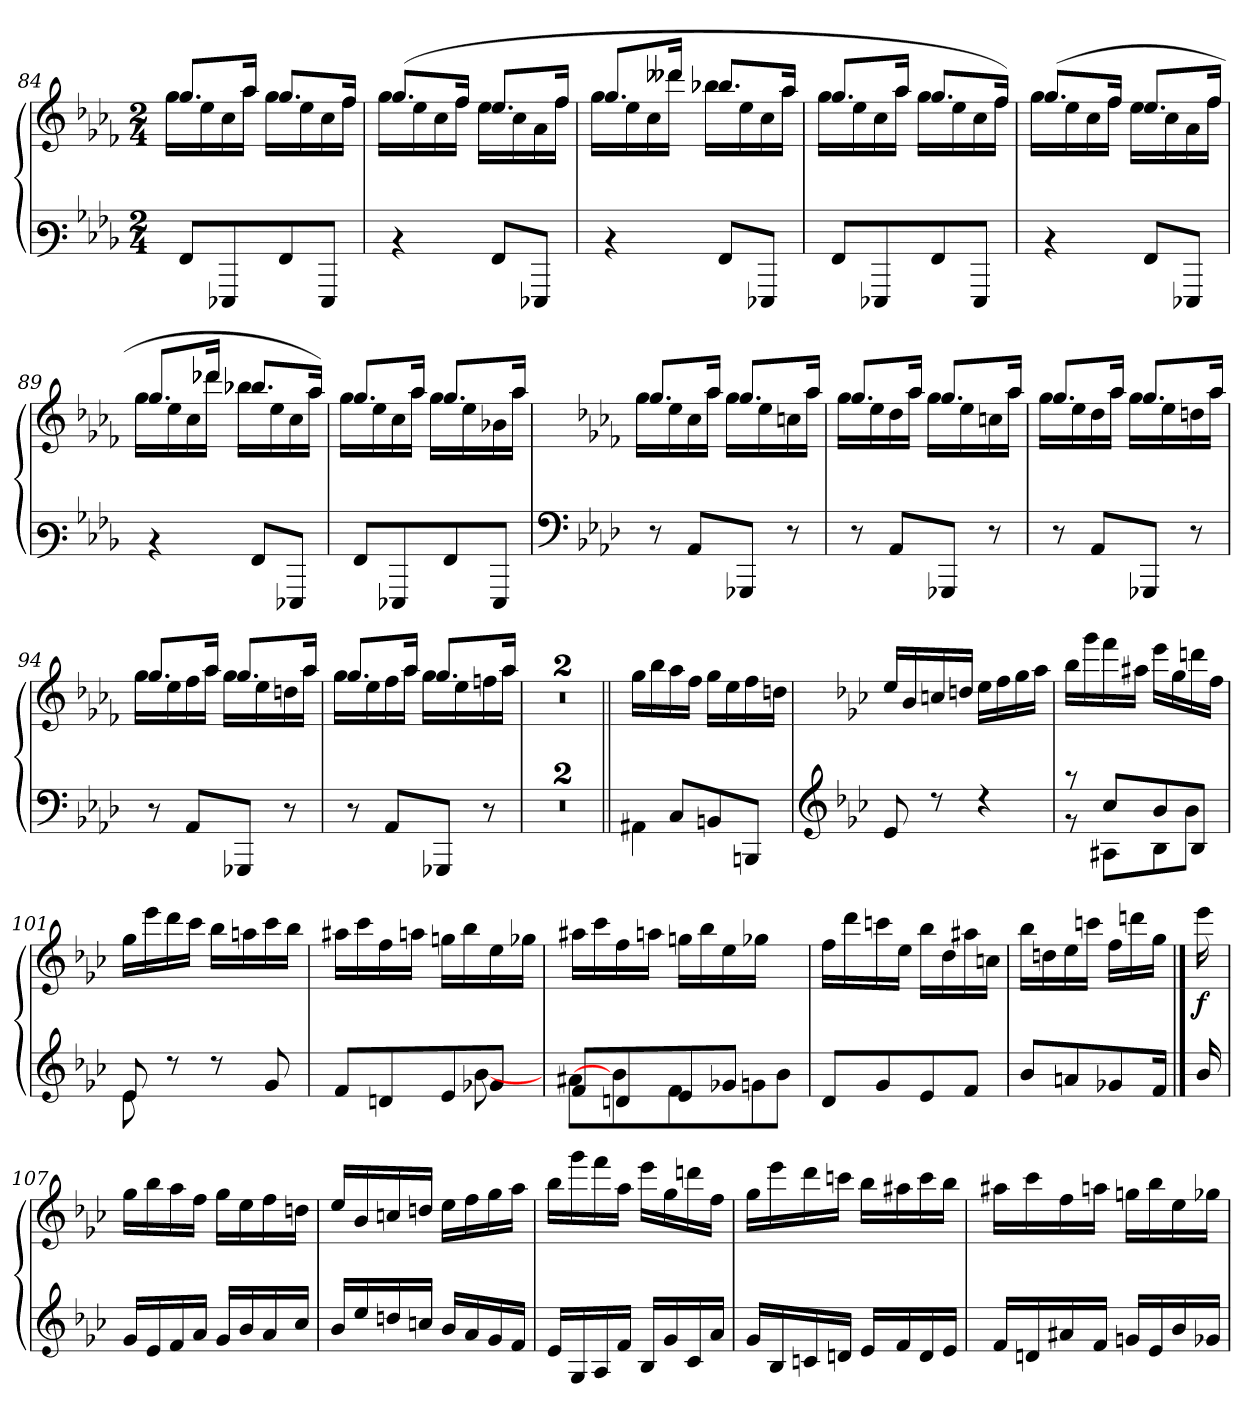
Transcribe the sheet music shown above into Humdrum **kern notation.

**kern	**kern	**dynam
*part1	*part1	*part1
*staff2	*staff1	*staff1/2
*clefF3	*clefG3	*
*k[b-e-a-d-]	*k[b-e-a-d-]	*
*M2/4	*M2/4	*
=84	=84	=84
*	*^	*
8AA-/L	8.ee-/L	16ee-\LL	.
.	.	16cc\	.
8GGG-X/	.	16a-\	.
.	16ff/Jk	16ff\JJ	.
8AA-/	8.ee-/L	16ee-\LL	.
.	.	16cc\	.
8GGG-/J	.	16a-\	.
.	16dd-/Jk	16dd-\JJ	.
=85	=85	=85	=85
4rD	(>8.ee-/L	16ee-\LL	.
.	.	16cc\	.
.	.	16a-\	.
.	16dd-/Jk	16dd-\JJ	.
8AA-/L	8.cc/L	16cc\LL	.
.	.	16a-\	.
8GGG-X/J	.	16f\	.
.	16dd-/Jk	16dd-\JJ	.
=86	=86	=86	=86
4rD	8.ee-/L	16ee-\LL	.
.	.	16cc\	.
.	.	16a-\	.
.	16bb--X/Jk	16bb--X\JJ	.
8AA-/L	8.gg-X/L	16gg-X\LL	.
.	.	16cc\	.
8GGG-X/J	.	16a-\	.
.	16ff/Jk	16ff\JJ	.
!!LO:LB:g=z	!!
=87	=87	=87	=87
8AA-/L	8.ee-/L	16ee-\LL	.
.	.	16cc\	.
8GGG-X/	.	16a-\	.
.	16ff/Jk	16ff\JJ	.
8AA-/	8.ee-/L	16ee-\LL	.
.	.	16cc\	.
8GGG-/J	.	16a-\	.
.	16dd-/Jk)	16dd-\JJ	.
=88	=88	=88	=88
4rD	(>8.ee-/L	16ee-\LL	.
.	.	16cc\	.
.	.	16a-\	.
.	16dd-/Jk	16dd-\JJ	.
8AA-/L	8.cc/L	16cc\LL	.
.	.	16a-\	.
8GGG-X/J	.	16f\	.
.	16dd-/Jk	16dd-\JJ	.
=89	=89	=89	=89
4rD	8.ee-/L	16ee-\LL	.
.	.	16cc\	.
.	.	16a-\	.
.	16bb-X/Jk	16bb-X\JJ	.
8AA-/L	8.gg-X/L	16gg-X\LL	.
.	.	16cc\	.
8GGG-X/J	.	16a-\	.
.	16ff/Jk)	16ff\JJ	.
=90	=90	=90	=90
8AA-/L	8.ee-/L	16ee-\LL	.
.	.	16cc\	.
8GGG-X/	.	16a-\	.
.	16ff/Jk	16ff\JJ	.
8AA-/	8.ee-/L	16ee-\LL	.
.	.	16cc\	.
8GGG-/J	.	16g-\	.
.	16ff/Jk	16ff\JJ	.
!!LO:PB:g=z	!!
=91	=91	=91	=91
*clefF4	*	*	*
*k[b-e-a-d-]	*k[b-e-a-d-]	*	*
8r	8.ee-/L	16ee-\LL	.
.	.	16cc\	.
8AA-/L	.	16a-\	.
.	16ff/Jk	16ff\JJ	.
8GGG-X/J	8.ee-/L	16ee-\LL	.
.	.	16cc\	.
8r	.	16an\	.
.	16ff/Jk	16ff\JJ	.
=92	=92	=92	=92
8r	8.ee-/L	16ee-\LL	.
.	.	16cc\	.
8AA-/L	.	16b-\	.
.	16ff/Jk	16ff\JJ	.
8GGG-X/J	8.ee-/L	16ee-\LL	.
.	.	16cc\	.
8r	.	16an\	.
.	16ff/Jk	16ff\JJ	.
=93	=93	=93	=93
8r	8.ee-/L	16ee-\LL	.
.	.	16cc\	.
8AA-/L	.	16b-\	.
.	16ff/Jk	16ff\JJ	.
8GGG-X/J	8.ee-/L	16ee-\LL	.
.	.	16cc\	.
8r	.	16bn\	.
.	16ff/Jk	16ff\JJ	.
=94	=94	=94	=94
8r	8.ee-/L	16ee-\LL	.
.	.	16cc\	.
8AA-/L	.	16dd-\	.
.	16ff/Jk	16ff\JJ	.
8GGG-X/J	8.ee-/L	16ee-\LL	.
.	.	16cc\	.
8r	.	16bn\	.
.	16ff/Jk	16ff\JJ	.
!!LO:LB:g=z	!!
=95	=95	=95	=95
8r	8.ee-/L	16ee-\LL	.
.	.	16cc\	.
8AA-/L	.	16dd-\	.
.	16ff/Jk	16ff\JJ	.
8GGG-X/J	8.ee-/L	16ee-\LL	.
.	.	16cc\	.
8r	.	16ddn\	.
.	16ff/Jk	16ff\JJ	.
*	*v	*v	*
=96	=96	=96
2r	2r	.
=97	=97	=97
2r	2r	.
=98||	=98||	=98||
8AA#X\J	16ee-\LL	.
.	16gg\	.
8C/L	16ff\	.
.	16dd-\JJ	.
8BBn/	16ee-\LL	.
.	16cc\	.
8BBB/J	16dd-\	.
.	16bn\JJ	.
!!LO:LB:g=z
=99	=99	=99
*clefG3	*	*
*k[b-e-a-]	*k[b-e-a-]	*
8c/	16cc/LL	.
.	16g/	.
8rb	16an/	.
.	16bn/JJ	.
4rb	16cc\LL	.
.	16dd\	.
.	16ee-\	.
.	16ff\JJ	.
=100	=100	=100
*^	*	*
8rff	8re	16gg\LL	.
.	.	16eee-\	.
8a-/L	8F#X\L	16ddd\	.
.	.	16ff#X\JJ	.
8g/	8G\	16ccc\LL	.
.	.	16ee-\	.
8G/J	8g\J	16bbn\	.
.	.	16dd\JJ	.
=101	=101	=101	=101
8c/	8c\	16ee-\LL	.
.	.	16ccc\	.
4.ryy	8rb	16bb-\	.
.	.	16aa-\JJ	.
.	8rb	16gg\LL	.
.	.	16ffn\	.
.	8e-/	16aa-\	.
.	.	16gg\JJ	.
=102	=102	=102	=102
8d/L	4.ryy	16ff#X\LL	.
.	.	16aa-\	.
8Bn/	.	16dd\	.
.	.	16ffn\JJ	.
8c/	.	16een\LL	.
.	.	16gg\	.
8e-X/J	[8g\	16cc\	.
.	.	16ee-X\JJ	.
!!LO:LB:g=z
=103	=103	=103	=103
8d/L	8f#X\L	16ff#X\LL	.
.	.	16aa-\	.
8Bn/	8g\]	16dd\	.
.	.	16ffn\JJ	.
8c/	8d\	16een\LL	.
.	.	16gg\	.
8e-X/J	8en\	16cc\	.
.	.	16ee-X\JJ	.
8ryy	8g\J	8ryy	.
*v	*v	*	*
=104	=104	=104
8B-/L	16dd\LL	.
.	16bb-\	.
8e-/	16aan\	.
.	16cc\JJ	.
8c/	16gg\LL	.
.	16b-\	.
8d/J	16ff#X\	.
.	16an\JJ	.
=105	=105	=105
8g/L	16gg\LL	.
.	16bn\	.
8fn/	16cc\	.
.	16aan\JJ	.
8e-X/	16dd\LL	.
.	16bbn\	.
16d/Jk	16ee-\JJ	.
==106	==106	==106
!	!	!LO:DY:b
16g/	16ccc\	f
=107	=107	=107
16e-/LL	16ee-\LL	.
16c/	16gg\	.
16d/	16ff\	.
16f/JJ	16dd\JJ	.
16e-/LL	16ee-\LL	.
16g/	16cc\	.
16f/	16dd\	.
16a-/JJ	16bn\JJ	.
!!LO:LB:g=z
=108	=108	=108
16g/LL	16cc/LL	.
16cc/	16g/	.
16bn/	16an/	.
16an/JJ	16bn/JJ	.
16g/LL	16cc\LL	.
16f/	16dd\	.
16e-/	16ee-\	.
16d/JJ	16ff\JJ	.
=109	=109	=109
16c/LL	16gg\LL	.
16E-/	16eee-\	.
16F/	16ddd\	.
16d/JJ	16ff\JJ	.
16G/LL	16ccc\LL	.
16e-/	16ee-\	.
16A-/	16bbn\	.
16f/JJ	16dd\JJ	.
=110	=110	=110
16e-/LL	16ee-\LL	.
16G/	16ccc\	.
16An/	16bb-\	.
16Bn/JJ	16aa\JJ	.
16c/LL	16gg\LL	.
16d/	16ff#X\	.
16B/	16aa\	.
16c/JJ	16gg\JJ	.
=111	=111	=111
16d/LL	16ff#X\LL	.
16Bn/	16aa-\	.
16f#/	16dd\	.
16d/JJ	16ffn\JJ	.
16en/LL	16een\LL	.
16c/	16gg\	.
16g/	16cc\	.
16e-X/JJ	16ee-X\JJ	.
=	=	=
*-	*-	*-
